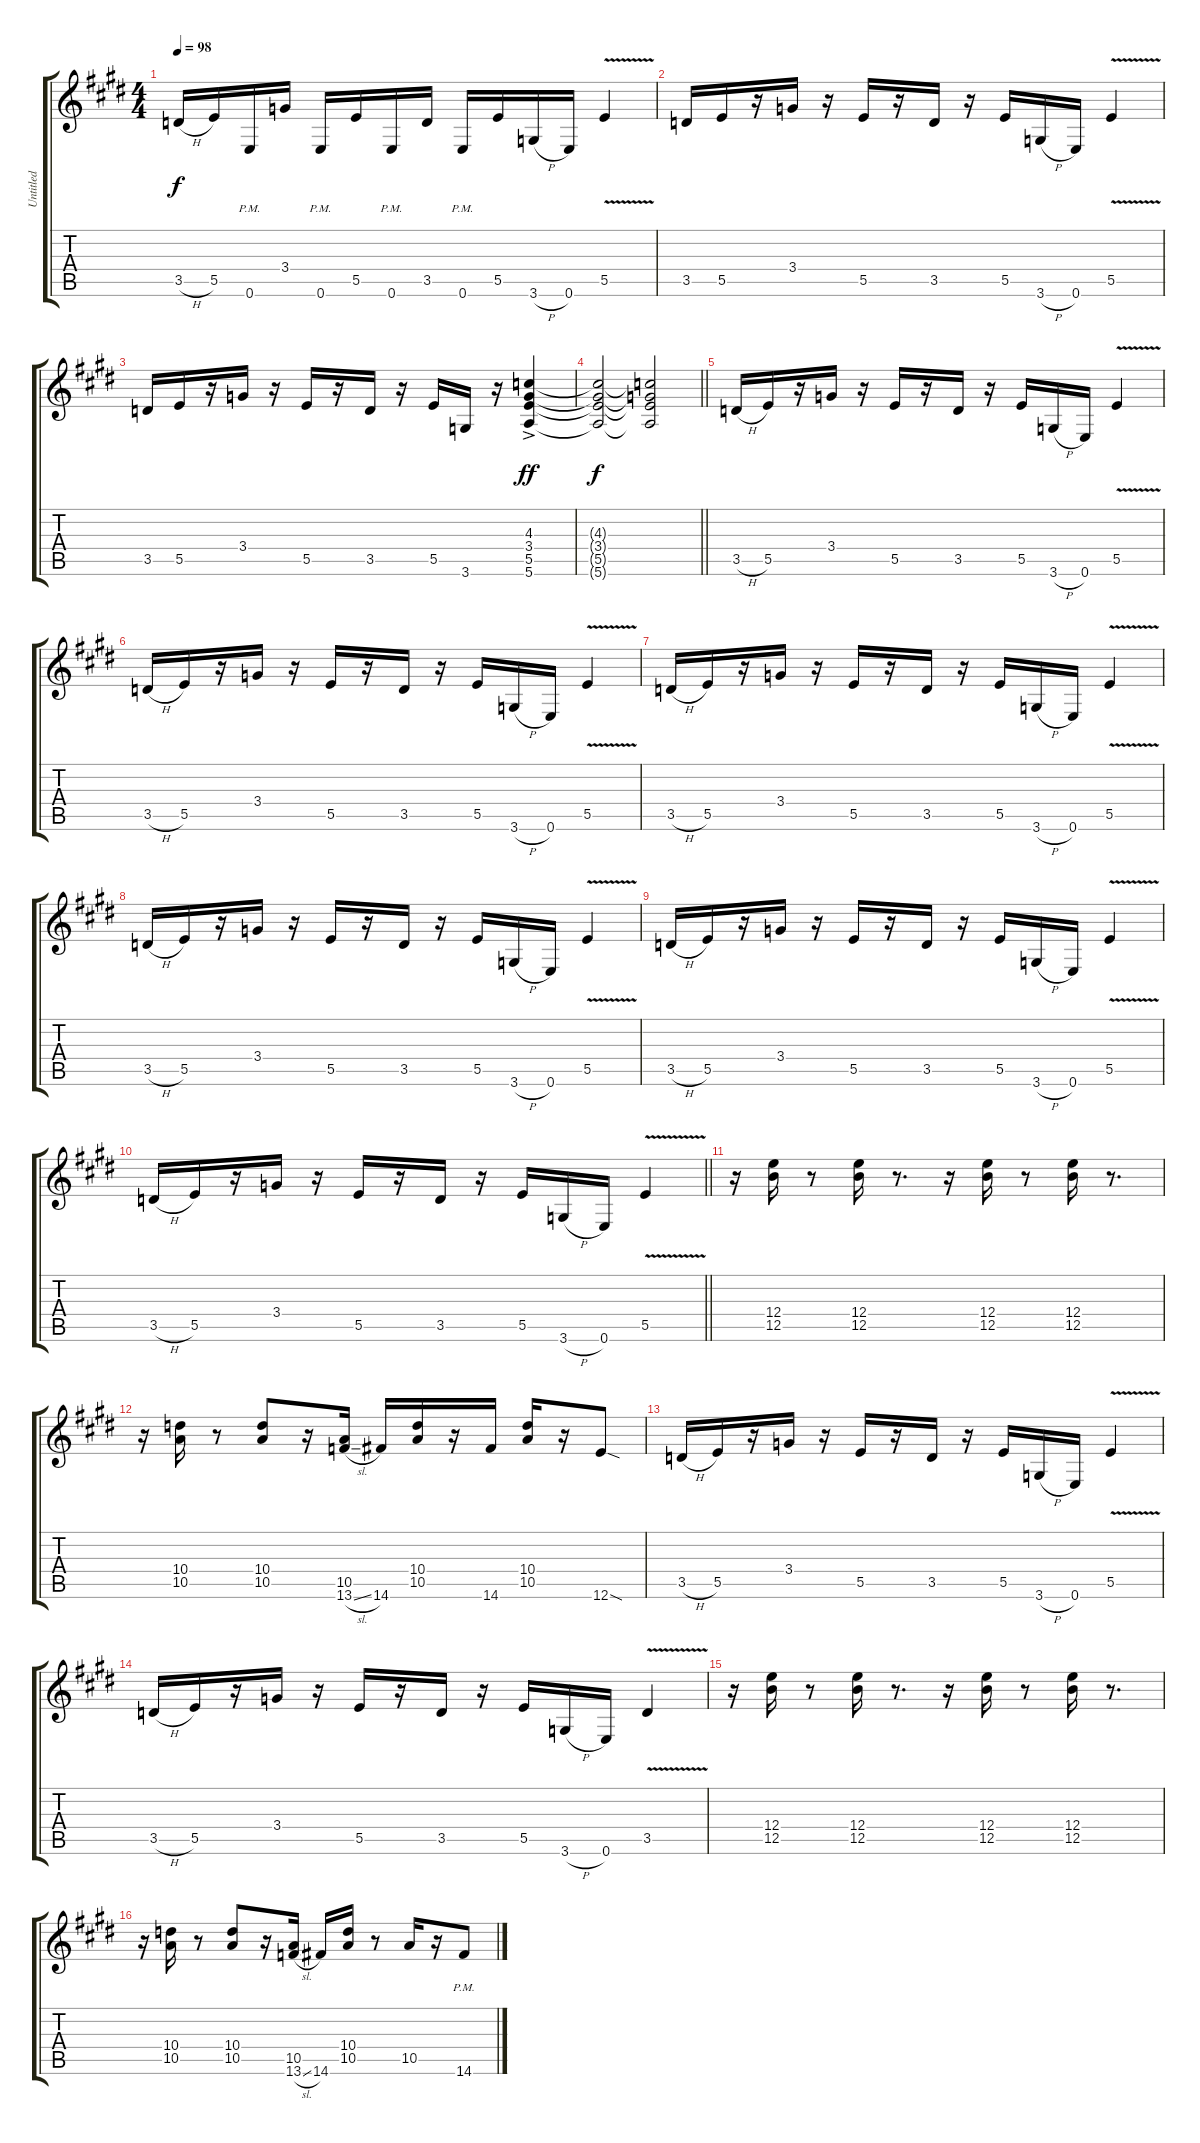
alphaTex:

\track ("Untitled" "Untitled") {instrument distortionguitar}
\staff {score tabs}
\tuning (E4 B3 Ab3 E3 B2 E2) {hide}
\ts (4 4)
\tempo 98
\clef g2
\ks e
3.5{h}.16{dy f instrument distortionguitar} 5.5.16 0.6{pm}.16 3.4.16 0.6{pm}.16 5.5.16 0.6{pm}.16 3.5.16 0.6{pm}.16 5.5.16 3.6{h}.16 0.6.16 5.5{v}.4 |
\ks c#minor
3.5.16 5.5.16 r.16 3.4.16 r.16 5.5.16 r.16 3.5.16 r.16 5.5.16 3.6{h}.16 0.6.16 5.5{v}.4 |
\ks e
3.5.16 5.5.16 r.16 3.4.16 r.16 5.5.16 r.16 3.5.16 r.16 5.5.16 3.6.16 r.16 (4.3{ac} 3.4{ac} 5.5{ac} 5.6{ac}).4{dy ff} |
\barLineRight lightlight
\ks c#minor
(4.3{t} 3.4{t} 5.5{t} 5.6{t}).2{dy f} (4.3{t} 3.4{t} 5.5{t} 5.6{t}).2 |
\ks e
3.5{h}.16 5.5.16 r.16 3.4.16 r.16 5.5.16 r.16 3.5.16 r.16 5.5.16 3.6{h}.16 0.6.16 5.5{v}.4 |
\ks c#minor
3.5{h}.16 5.5.16 r.16 3.4.16 r.16 5.5.16 r.16 3.5.16 r.16 5.5.16 3.6{h}.16 0.6.16 5.5{v}.4 |
3.5{h}.16 5.5.16 r.16 3.4.16 r.16 5.5.16 r.16 3.5.16 r.16 5.5.16 3.6{h}.16 0.6.16 5.5{v}.4 |
\ks e
3.5{h}.16 5.5.16 r.16 3.4.16 r.16 5.5.16 r.16 3.5.16 r.16 5.5.16 3.6{h}.16 0.6.16 5.5{v}.4 |
\ks c#minor
3.5{h}.16 5.5.16 r.16 3.4.16 r.16 5.5.16 r.16 3.5.16 r.16 5.5.16 3.6{h}.16 0.6.16 5.5{v}.4 |
\barLineRight lightlight
3.5{h}.16 5.5.16 r.16 3.4.16 r.16 5.5.16 r.16 3.5.16 r.16 5.5.16 3.6{h}.16 0.6.16 5.5{v}.4 |
\ks e
r.16 (12.4 12.5).16 r.8 (12.4 12.5).16 r.8{d} r.16 (12.4 12.5).16 r.8 (12.4 12.5).16 r.8{d} |
\ks c#minor
r.16 (10.4 10.5).16 r.8 (10.4 10.5).8 r.16 (10.5 13.6{sl}).16 14.6.16 (10.4 10.5).16 r.16 14.6.16 (10.4 10.5).16 r.16 12.6{sod}.8 |
\ks e
3.5{h}.16 5.5.16 r.16 3.4.16 r.16 5.5.16 r.16 3.5.16 r.16 5.5.16 3.6{h}.16 0.6.16 5.5{v}.4 |
\ks c#minor
3.5{h}.16 5.5.16 r.16 3.4.16 r.16 5.5.16 r.16 3.5.16 r.16 5.5.16 3.6{h}.16 0.6.16 3.5{v}.4 |
\ks e
r.16 (12.4 12.5).16 r.8 (12.4 12.5).16 r.8{d} r.16 (12.4 12.5).16 r.8 (12.4 12.5).16 r.8{d} |
\ks c#minor
r.16 (10.4 10.5).16 r.8 (10.4 10.5).8 r.16 (10.5 13.6{sl}).16 14.6.16 (10.4 10.5).16 r.8 10.5.16 r.16 14.6{pm}.8
